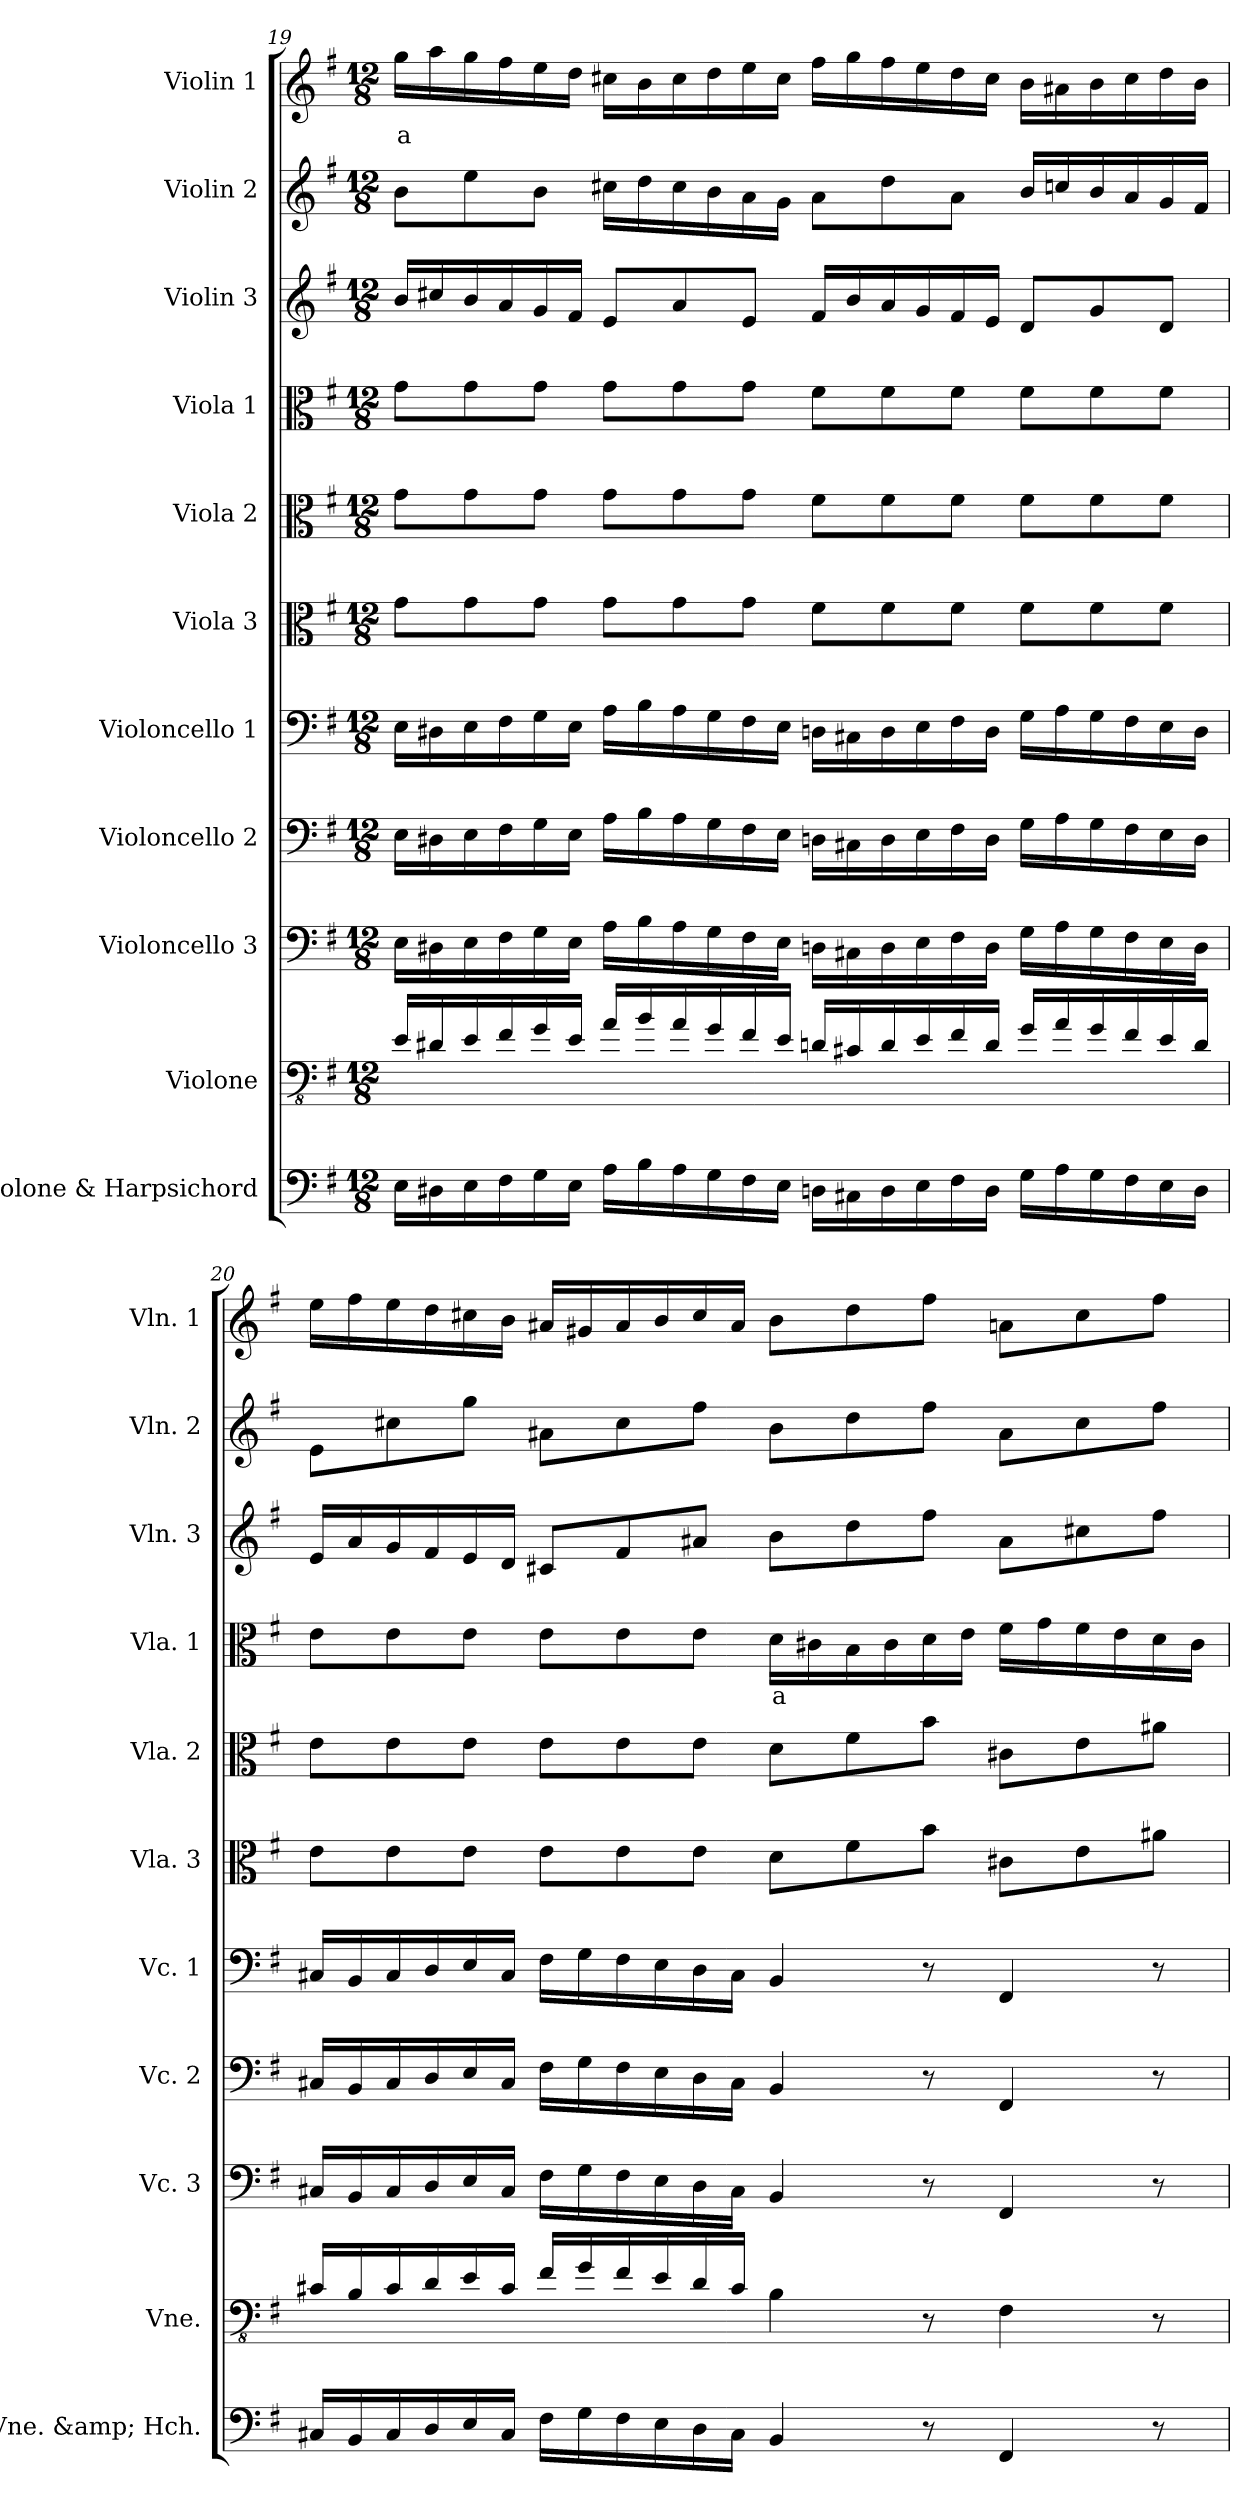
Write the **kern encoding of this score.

**kern	**kern	**kern	**kern	**kern	**kern	**kern	**kern	**text	**kern	**kern	**kern	**text
*part11	*part10	*part9	*part8	*part7	*part6	*part5	*part4	*part4	*part3	*part2	*part1	*part1
*staff11	*staff10	*staff9	*staff8	*staff7	*staff6	*staff5	*staff4	*staff4	*staff3	*staff2	*staff1	*staff1
*I"Violone &amp; Harpsichord	*I"Violone	*I"Violoncello 3	*I"Violoncello 2	*I"Violoncello 1	*I"Viola 3	*I"Viola 2	*I"Viola 1	*	*I"Violin 3	*I"Violin 2	*I"Violin 1	*
*I'Vne. &amp; Hch.	*I'Vne.	*I'Vc. 3	*I'Vc. 2	*I'Vc. 1	*I'Vla. 3	*I'Vla. 2	*I'Vla. 1	*	*I'Vln. 3	*I'Vln. 2	*I'Vln. 1	*
*clefF4	*clefFv4	*clefF4	*clefF4	*clefF4	*clefC3	*clefC3	*clefC3	*	*clefG2	*clefG2	*clefG2	*
*	*ITrd7c12	*	*	*	*	*	*	*	*	*	*	*
*k[f#]	*k[f#]	*k[f#]	*k[f#]	*k[f#]	*k[f#]	*k[f#]	*k[f#]	*	*k[f#]	*k[f#]	*k[f#]	*
*M12/8	*M12/8	*M12/8	*M12/8	*M12/8	*M12/8	*M12/8	*M12/8	*	*M12/8	*M12/8	*M12/8	*
=19	=19	=19	=19	=19	=19	=19	=19	=19	=19	=19	=19	=19
!	!	!	!	!	!	!	!	!	!	!	!	!LO:LY:color=#FF0000
16E\LL	16EE/LL	16E\LL	16E\LL	16E\LL	8g\L	8g\L	8g\L	.	16b/LL	8b\L	16gg\LL	a
16D#X\	16DD#X/	16D#X\	16D#X\	16D#X\	.	.	.	.	16cc#X/	.	16aa\	.
16E\	16EE/	16E\	16E\	16E\	8g\	8g\	8g\	.	16b/	8ee\	16gg\	.
16F#\	16FF#/	16F#\	16F#\	16F#\	.	.	.	.	16a/	.	16ff#\	.
16G\	16GG/	16G\	16G\	16G\	8g\J	8g\J	8g\J	.	16g/	8b\J	16ee\	.
16E\JJ	16EE/JJ	16E\JJ	16E\JJ	16E\JJ	.	.	.	.	16f#/JJ	.	16dd\JJ	.
16A\LL	16AA/LL	16A\LL	16A\LL	16A\LL	8g\L	8g\L	8g\L	.	8e/L	16cc#X\LL	16cc#X\LL	.
16B\	16BB/	16B\	16B\	16B\	.	.	.	.	.	16dd\	16b\	.
16A\	16AA/	16A\	16A\	16A\	8g\	8g\	8g\	.	8a/	16cc#\	16cc#\	.
16G\	16GG/	16G\	16G\	16G\	.	.	.	.	.	16b\	16dd\	.
16F#\	16FF#/	16F#\	16F#\	16F#\	8g\J	8g\J	8g\J	.	8e/J	16a\	16ee\	.
16E\JJ	16EE/JJ	16E\JJ	16E\JJ	16E\JJ	.	.	.	.	.	16g\JJ	16cc#\JJ	.
16Dn\LL	16DDn/LL	16Dn\LL	16Dn\LL	16Dn\LL	8f#\L	8f#\L	8f#\L	.	16f#/LL	8a\L	16ff#\LL	.
16C#X\	16CC#X/	16C#X\	16C#X\	16C#X\	.	.	.	.	16b/	.	16gg\	.
16D\	16DD/	16D\	16D\	16D\	8f#\	8f#\	8f#\	.	16a/	8dd\	16ff#\	.
16E\	16EE/	16E\	16E\	16E\	.	.	.	.	16g/	.	16ee\	.
16F#\	16FF#/	16F#\	16F#\	16F#\	8f#\J	8f#\J	8f#\J	.	16f#/	8a\J	16dd\	.
16D\JJ	16DD/JJ	16D\JJ	16D\JJ	16D\JJ	.	.	.	.	16e/JJ	.	16cc#\JJ	.
16G\LL	16GG/LL	16G\LL	16G\LL	16G\LL	8f#\L	8f#\L	8f#\L	.	8d/L	16b/LL	16b\LL	.
16A\	16AA/	16A\	16A\	16A\	.	.	.	.	.	16ccn/	16a#X\	.
16G\	16GG/	16G\	16G\	16G\	8f#\	8f#\	8f#\	.	8g/	16b/	16b\	.
16F#\	16FF#/	16F#\	16F#\	16F#\	.	.	.	.	.	16a/	16cc#\	.
16E\	16EE/	16E\	16E\	16E\	8f#\J	8f#\J	8f#\J	.	8d/J	16g/	16dd\	.
16D\JJ	16DD/JJ	16D\JJ	16D\JJ	16D\JJ	.	.	.	.	.	16f#/JJ	16b\JJ	.
=20	=20	=20	=20	=20	=20	=20	=20	=20	=20	=20	=20	=20
16C#X/LL	16CC#X/LL	16C#X/LL	16C#X/LL	16C#X/LL	8e\L	8e\L	8e\L	.	16e/LL	8e\L	16ee\LL	.
16BB/	16BBB/	16BB/	16BB/	16BB/	.	.	.	.	16a/	.	16ff#\	.
16C#/	16CC#/	16C#/	16C#/	16C#/	8e\	8e\	8e\	.	16g/	8cc#X\	16ee\	.
16D/	16DD/	16D/	16D/	16D/	.	.	.	.	16f#/	.	16dd\	.
16E/	16EE/	16E/	16E/	16E/	8e\J	8e\J	8e\J	.	16e/	8gg\J	16cc#X\	.
16C#/JJ	16CC#/JJ	16C#/JJ	16C#/JJ	16C#/JJ	.	.	.	.	16d/JJ	.	16b\JJ	.
16F#\LL	16FF#/LL	16F#\LL	16F#\LL	16F#\LL	8e\L	8e\L	8e\L	.	8c#X/L	8a#X\L	16a#X/LL	.
16G\	16GG/	16G\	16G\	16G\	.	.	.	.	.	.	16g#X/	.
16F#\	16FF#/	16F#\	16F#\	16F#\	8e\	8e\	8e\	.	8f#/	8cc#\	16a#/	.
16E\	16EE/	16E\	16E\	16E\	.	.	.	.	.	.	16b/	.
16D\	16DD/	16D\	16D\	16D\	8e\J	8e\J	8e\J	.	8a#X/J	8ff#\J	16cc#/	.
16C#\JJ	16CC#/JJ	16C#\JJ	16C#\JJ	16C#\JJ	.	.	.	.	.	.	16a#/JJ	.
!	!	!	!	!	!	!	!	!LO:LY:color=#FF0000	!	!	!	!
4BB/	4BBB	4BB/	4BB/	4BB/	8d\L	8d\L	16d\LL	a	8b\L	8b\L	8b\L	.
.	.	.	.	.	.	.	16c#X\	.	.	.	.	.
.	.	.	.	.	8f#\	8f#\	16B\	.	8dd\	8dd\	8dd\	.
.	.	.	.	.	.	.	16c#\	.	.	.	.	.
8r	8r	8r	8r	8r	8b\J	8b\J	16d\	.	8ff#\J	8ff#\J	8ff#\J	.
.	.	.	.	.	.	.	16e\JJ	.	.	.	.	.
4FF#/	4FFF#	4FF#/	4FF#/	4FF#/	8c#X\L	8c#X\L	16f#\LL	.	8a#\L	8a#\L	8an\L	.
.	.	.	.	.	.	.	16g\	.	.	.	.	.
.	.	.	.	.	8e\	8e\	16f#\	.	8cc#X\	8cc#\	8cc#\	.
.	.	.	.	.	.	.	16e\	.	.	.	.	.
8r	8r	8r	8r	8r	8a#X\J	8a#X\J	16d\	.	8ff#\J	8ff#\J	8ff#\J	.
.	.	.	.	.	.	.	16c#\JJ	.	.	.	.	.
=	=	=	=	=	=	=	=	=	=	=	=	=
*-	*-	*-	*-	*-	*-	*-	*-	*-	*-	*-	*-	*-
